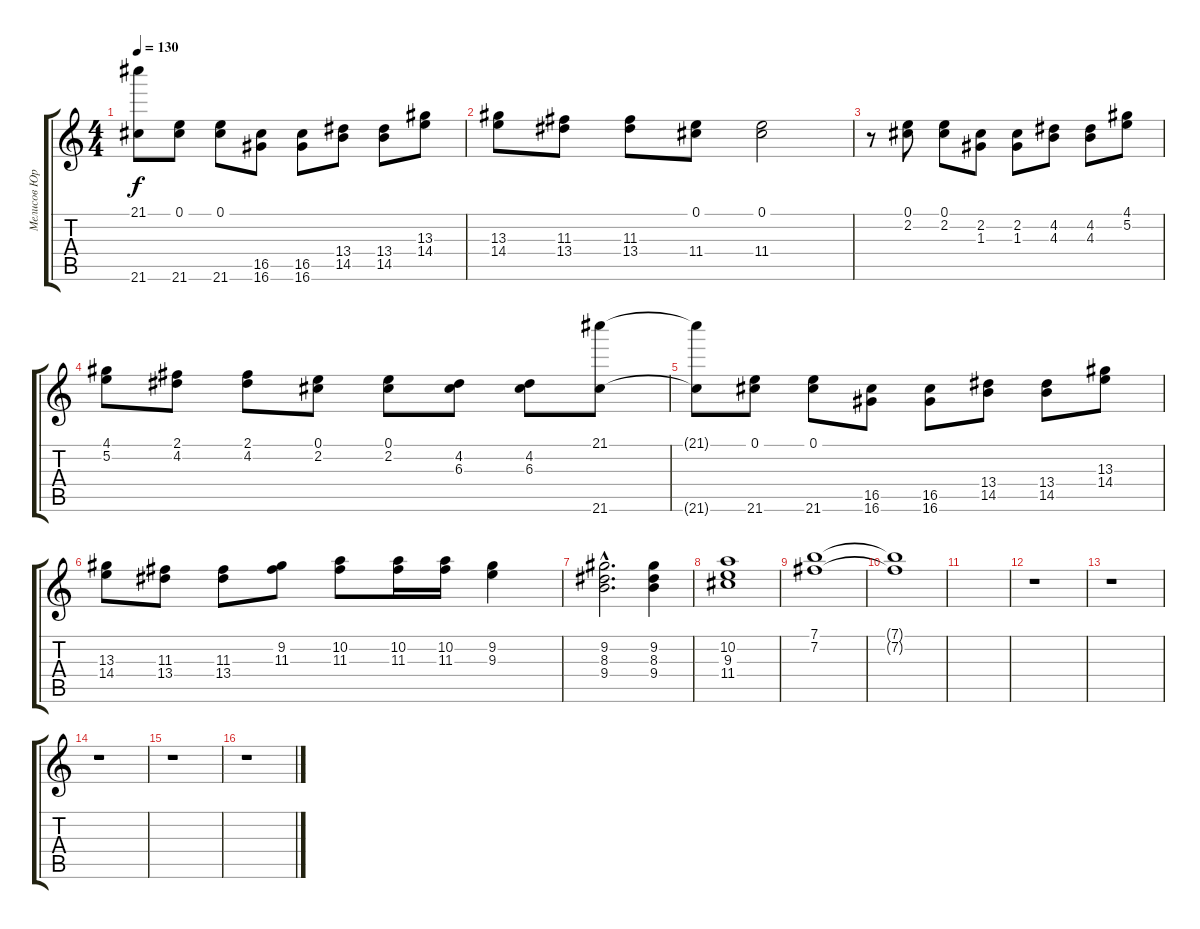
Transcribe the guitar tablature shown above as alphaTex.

\track ("Мелисов Юрий" "Мелисов Юр") {instrument overdrivenguitar}
\staff {score tabs}
\tuning (E4 B3 G3 D3 A2 E2) {hide}
\ts (4 4)
\tempo 130
\clef g2
\ks c
(21.1{t} 21.6{t}).8{dy f} (0.1 21.6).8{volume 12} (0.1 21.6).8 (16.5 16.6).8 (16.5 16.6).8 (13.4 14.5).8 (13.4 14.5).8 (13.3 14.4).8 |
(13.3 14.4).8 (11.3 13.4).8 (11.3 13.4).8 (0.1 11.4).8 (0.1 11.4).2 |
r.8 (0.1 2.2).8{volume 12} (0.1 2.2).8 (2.2 1.3).8 (2.2 1.3).8 (4.2 4.3).8 (4.2 4.3).8 (4.1 5.2).8 |
(4.1 5.2).8 (2.1 4.2).8 (2.1 4.2).8 (0.1 2.2).8 (0.1 2.2).8 (4.2 6.3).8 (4.2 6.3).8 (21.1 21.6).8 |
(21.1{t} 21.6{t}).8 (0.1 21.6).8{volume 12} (0.1 21.6).8 (16.5 16.6).8 (16.5 16.6).8 (13.4 14.5).8 (13.4 14.5).8 (13.3 14.4).8 |
(13.3 14.4).8 (11.3 13.4).8 (11.3 13.4).8 (9.2 11.3).8 (10.2 11.3).8 (10.2 11.3).16 (10.2 11.3).16 (9.2 9.3).4 |
(9.2{hac} 8.3{hac} 9.4{hac}).2{d} (9.2 8.3 9.4).4 |
(10.2 9.3 11.4).1 |
(7.1 7.2).1{volume 3} |
(7.1{t} 7.2{t}).1 |
|
r.1 |
r.1 |
r.1 |
r.1 |
r.1{volume 13}
